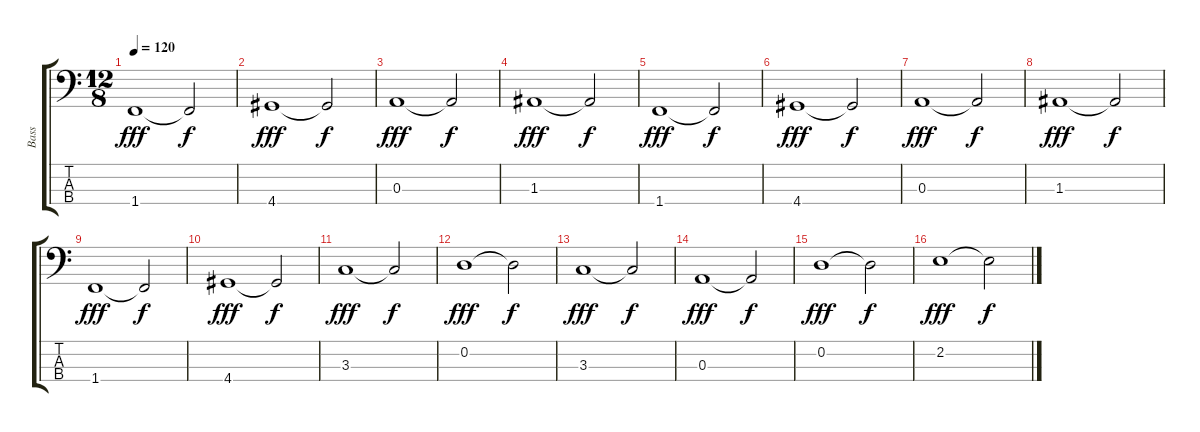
\track ("Bass" "Bass") {instrument fretlessbass}
\staff {score tabs}
\tuning (G2 D2 A1 E1) {hide}
\ts (12 8)
\tempo 120
\clef f4
\ks c
1.4.1{dy fff instrument fretlessbass} 1.4{t}.2{dy f} |
4.4.1{dy fff} 4.4{t}.2{dy f} |
0.3.1{dy fff} 0.3{t}.2{dy f} |
1.3.1{dy fff} 1.3{t}.2{dy f} |
1.4.1{dy fff} 1.4{t}.2{dy f} |
4.4.1{dy fff} 4.4{t}.2{dy f} |
0.3.1{dy fff} 0.3{t}.2{dy f} |
1.3.1{dy fff} 1.3{t}.2{dy f} |
1.4.1{dy fff} 1.4{t}.2{dy f} |
4.4.1{dy fff} 4.4{t}.2{dy f} |
3.3.1{dy fff} 3.3{t}.2{dy f} |
0.2.1{dy fff} 0.2{t}.2{dy f} |
3.3.1{dy fff} 3.3{t}.2{dy f} |
0.3.1{dy fff} 0.3{t}.2{dy f} |
0.2.1{dy fff} 0.2{t}.2{dy f} |
2.2.1{dy fff} 2.2{t}.2{dy f}
